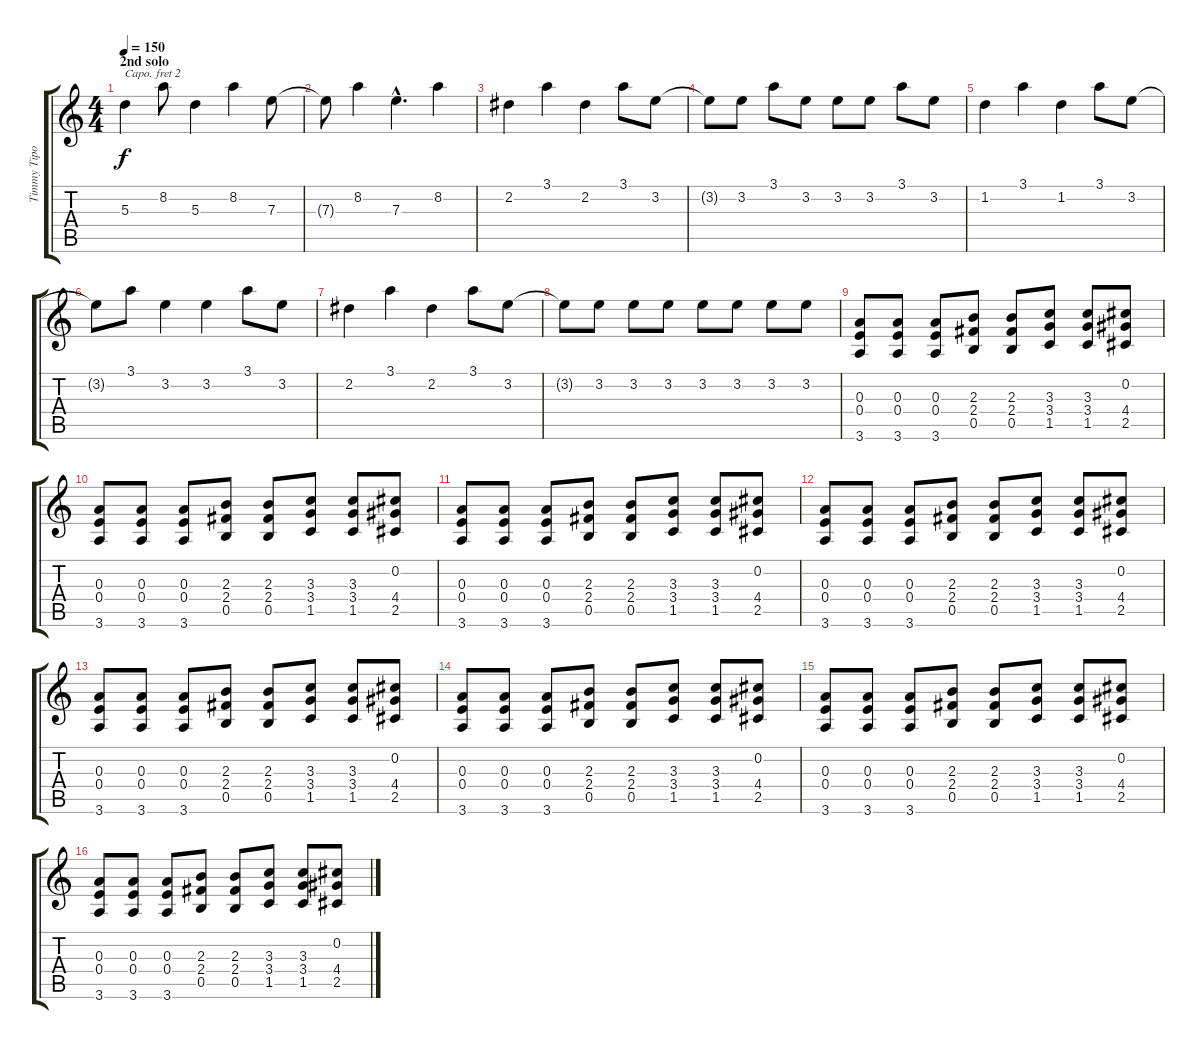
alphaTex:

\track ("Timmy Tipover VanHamel" "Timmy Tipo") {instrument overdrivenguitar}
\staff {score tabs}
\capo 2
\tuning (E4 B3 G3 D3 A2 E2) {hide}
\ts (4 4)
\section ("" "2nd solo")
\tempo 150
\clef g2
\ks c
5.3.4{dy f} 8.2.8 5.3.4 8.2.4 7.3.8 |
7.3{t}.8 8.2.4 7.3{hac}.4{d} 8.2.4 |
2.2.4 3.1.4 2.2.4 3.1.8 3.2.8 |
3.2{t}.8 3.2.8 3.1.8 3.2.8 3.2.8 3.2.8 3.1.8 3.2.8 |
\section ("" "")
1.2.4 3.1.4 1.2.4 3.1.8 3.2.8 |
3.2{t}.8 3.1.8 3.2.4 3.2.4 3.1.8 3.2.8 |
2.2.4 3.1.4 2.2.4 3.1.8 3.2.8 |
3.2{t}.8 3.2.8 3.2.8 3.2.8 3.2.8 3.2.8 3.2.8 3.2.8 |
\section ("" "")
(0.3 0.4 3.6).8 (0.3 0.4 3.6).8 (0.3 0.4 3.6).8 (2.3 2.4 0.5).8 (2.3 2.4 0.5).8 (3.3 3.4 1.5).8 (3.3 3.4 1.5).8 (0.2 4.4 2.5).8 |
(0.3 0.4 3.6).8 (0.3 0.4 3.6).8 (0.3 0.4 3.6).8 (2.3 2.4 0.5).8 (2.3 2.4 0.5).8 (3.3 3.4 1.5).8 (3.3 3.4 1.5).8 (0.2 4.4 2.5).8 |
\section ("" "")
(0.3 0.4 3.6).8 (0.3 0.4 3.6).8 (0.3 0.4 3.6).8 (2.3 2.4 0.5).8 (2.3 2.4 0.5).8 (3.3 3.4 1.5).8 (3.3 3.4 1.5).8 (0.2 4.4 2.5).8 |
(0.3 0.4 3.6).8 (0.3 0.4 3.6).8 (0.3 0.4 3.6).8 (2.3 2.4 0.5).8 (2.3 2.4 0.5).8 (3.3 3.4 1.5).8 (3.3 3.4 1.5).8 (0.2 4.4 2.5).8 |
(0.3 0.4 3.6).8 (0.3 0.4 3.6).8 (0.3 0.4 3.6).8 (2.3 2.4 0.5).8 (2.3 2.4 0.5).8 (3.3 3.4 1.5).8 (3.3 3.4 1.5).8 (0.2 4.4 2.5).8 |
(0.3 0.4 3.6).8 (0.3 0.4 3.6).8 (0.3 0.4 3.6).8 (2.3 2.4 0.5).8 (2.3 2.4 0.5).8 (3.3 3.4 1.5).8 (3.3 3.4 1.5).8 (0.2 4.4 2.5).8 |
\section ("" "")
(0.3 0.4 3.6).8 (0.3 0.4 3.6).8 (0.3 0.4 3.6).8 (2.3 2.4 0.5).8 (2.3 2.4 0.5).8 (3.3 3.4 1.5).8 (3.3 3.4 1.5).8 (0.2 4.4 2.5).8 |
(0.3 0.4 3.6).8 (0.3 0.4 3.6).8 (0.3 0.4 3.6).8 (2.3 2.4 0.5).8 (2.3 2.4 0.5).8 (3.3 3.4 1.5).8 (3.3 3.4 1.5).8 (0.2 4.4 2.5).8
